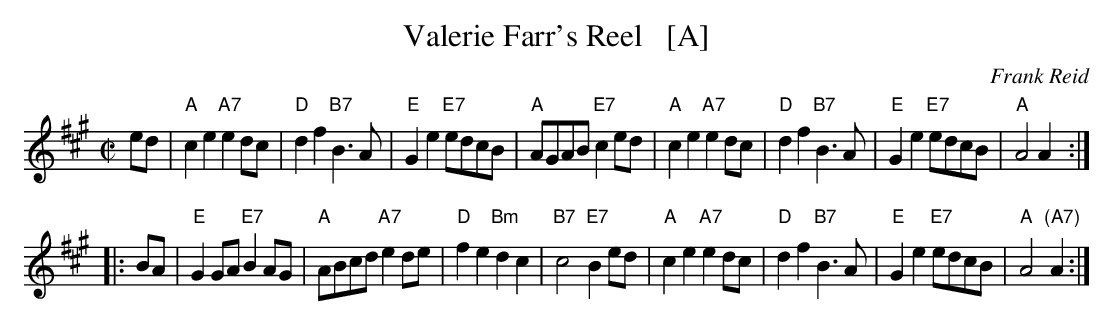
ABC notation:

X:1
T: Valerie Farr's Reel   [A]
C: Frank Reid
L: 1/8
M: C|
K: A
ed \
| "A"c2e2"A7"e2 dc | "D"d2f2 "B7"B3A  | "E"G2e2 "E7"edcB | "A"AGAB "E7"c2ed \
| "A"c2e2"A7"e2 dc | "D"d2f2 "B7"B3A  | "E"G2e2 "E7"edcB | "A"A4       A2  :|
|: BA \
| "E"G2GA "E7"B2AG | "A"ABcd "A7"e2de | "D"f2e2 "Bm"d2c2 | "B7"c4   "E7"B2ed \
| "A"c2e2"A7"e2 dc | "D"d2f2 "B7"B3A  | "E"G2e2 "E7"edcB |  "A"A4 "(A7)"A2  :|
